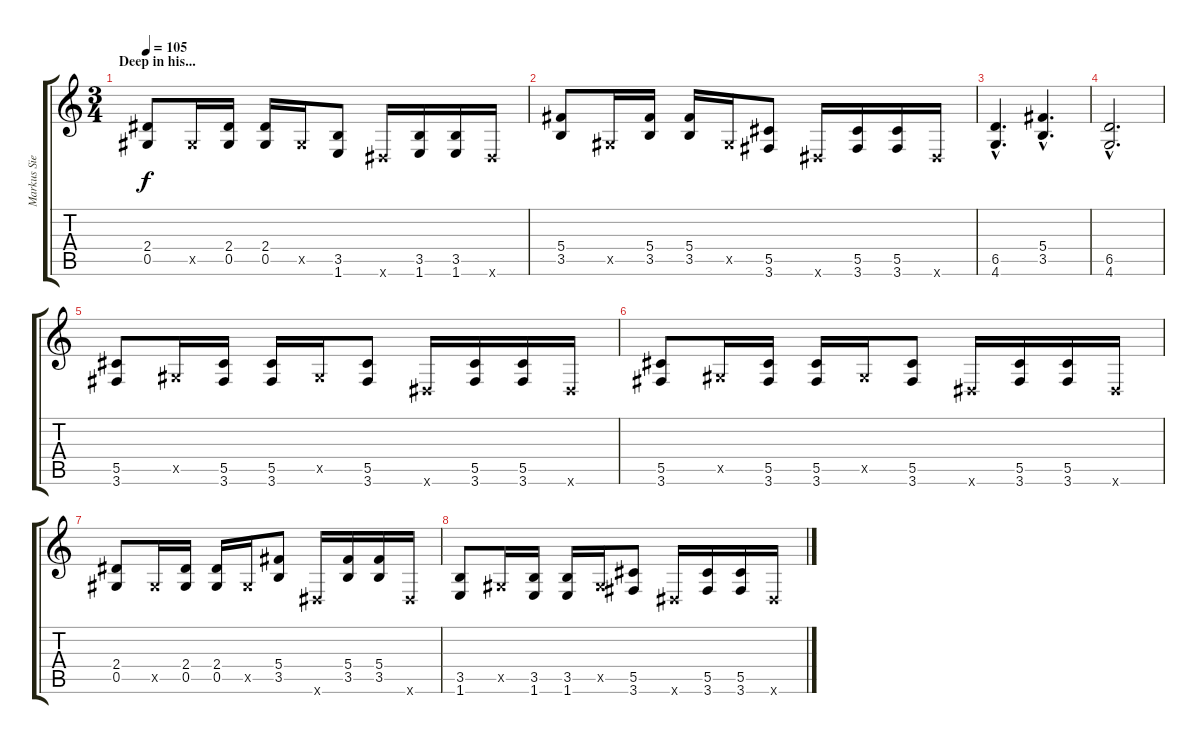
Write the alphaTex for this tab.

\track ("Markus Siepen" "Markus Sie") {instrument distortionguitar}
\staff {score tabs}
\tuning (Eb4 Bb3 Gb3 Db3 Ab2 Eb2) {hide}
\ts (3 4)
\section ("" "Deep in his...")
\tempo 105
\clef g2
\ks c
(2.4 0.5).8{dy f} 0.5{x}.16 (2.4 0.5).16 (2.4 0.5).16 0.5{x}.16 (3.5 1.6).8 0.6{x}.16 (3.5 1.6).16 (3.5 1.6).16 0.6{x}.16 |
(5.4 3.5).8 0.5{x}.16 (5.4 3.5).16 (5.4 3.5).16 0.5{x}.16 (5.5 3.6).8 0.6{x}.16 (5.5 3.6).16 (5.5 3.6).16 0.6{x}.16 |
(6.5{hac} 4.6{hac}).4{d} (5.4{hac} 3.5{hac}).4{d} |
(6.5{hac} 4.6{hac}).2{d} |
(5.5 3.6).8 0.5{x}.16 (5.5 3.6).16 (5.5 3.6).16 0.5{x}.16 (5.5 3.6).8 0.6{x}.16 (5.5 3.6).16 (5.5 3.6).16 0.6{x}.16 |
(5.5 3.6).8 0.5{x}.16 (5.5 3.6).16 (5.5 3.6).16 0.5{x}.16 (5.5 3.6).8 0.6{x}.16 (5.5 3.6).16 (5.5 3.6).16 0.6{x}.16 |
(2.4 0.5).8 0.5{x}.16 (2.4 0.5).16 (2.4 0.5).16 0.5{x}.16 (5.4 3.5).8 0.6{x}.16 (5.4 3.5).16 (5.4 3.5).16 0.6{x}.16 |
(3.5 1.6).8 0.5{x}.16 (3.5 1.6).16 (3.5 1.6).16 0.5{x}.16 (5.5 3.6).8 0.6{x}.16 (5.5 3.6).16 (5.5 3.6).16 0.6{x}.16
